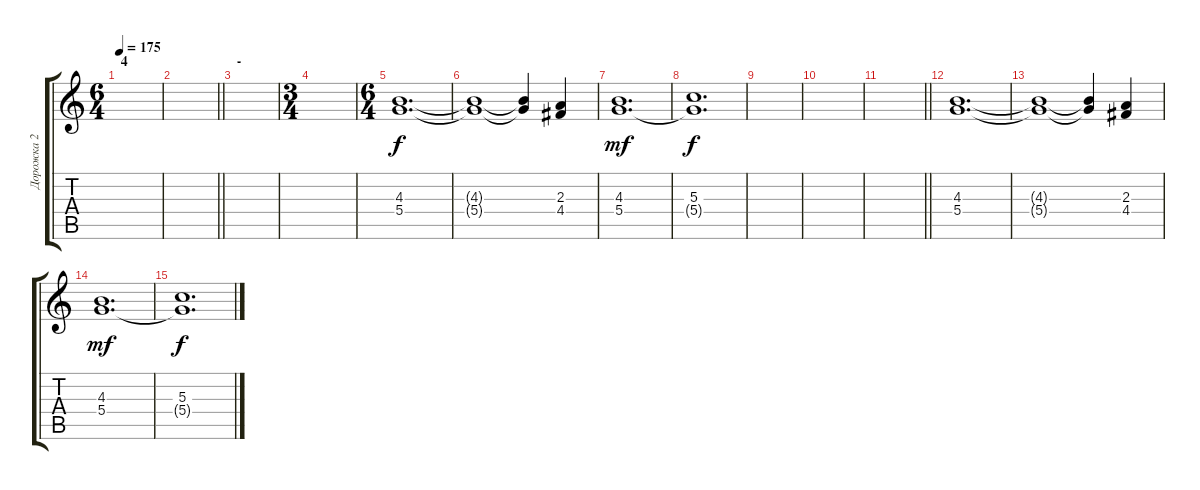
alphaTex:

\track ("Дорожка 2" "Дорожка 2") {instrument overdrivenguitar}
\staff {score tabs}
\tuning (E4 B3 G3 D3 A2 E2) {hide}
\ts (6 4)
\section ("" "4")
\tempo 175
\clef g2
\ks c
|
\barLineRight lightlight
|
\section ("" "-")
|
\ts (3 4)
|
\ts (6 4)
(4.3 5.4).1{d} |
(4.3{t} 5.4{t}).1 (4.3{t} 5.4{t}).4 (2.3 4.4).4 |
(4.3 5.4).1{d dy mf} |
(5.3 5.4{t}).1{d dy f} |
|
|
\barLineRight lightlight
|
(4.3 5.4).1{d} |
(4.3{t} 5.4{t}).1 (4.3{t} 5.4{t}).4 (2.3 4.4).4 |
(4.3 5.4).1{d dy mf} |
(5.3 5.4{t}).1{d dy f}
